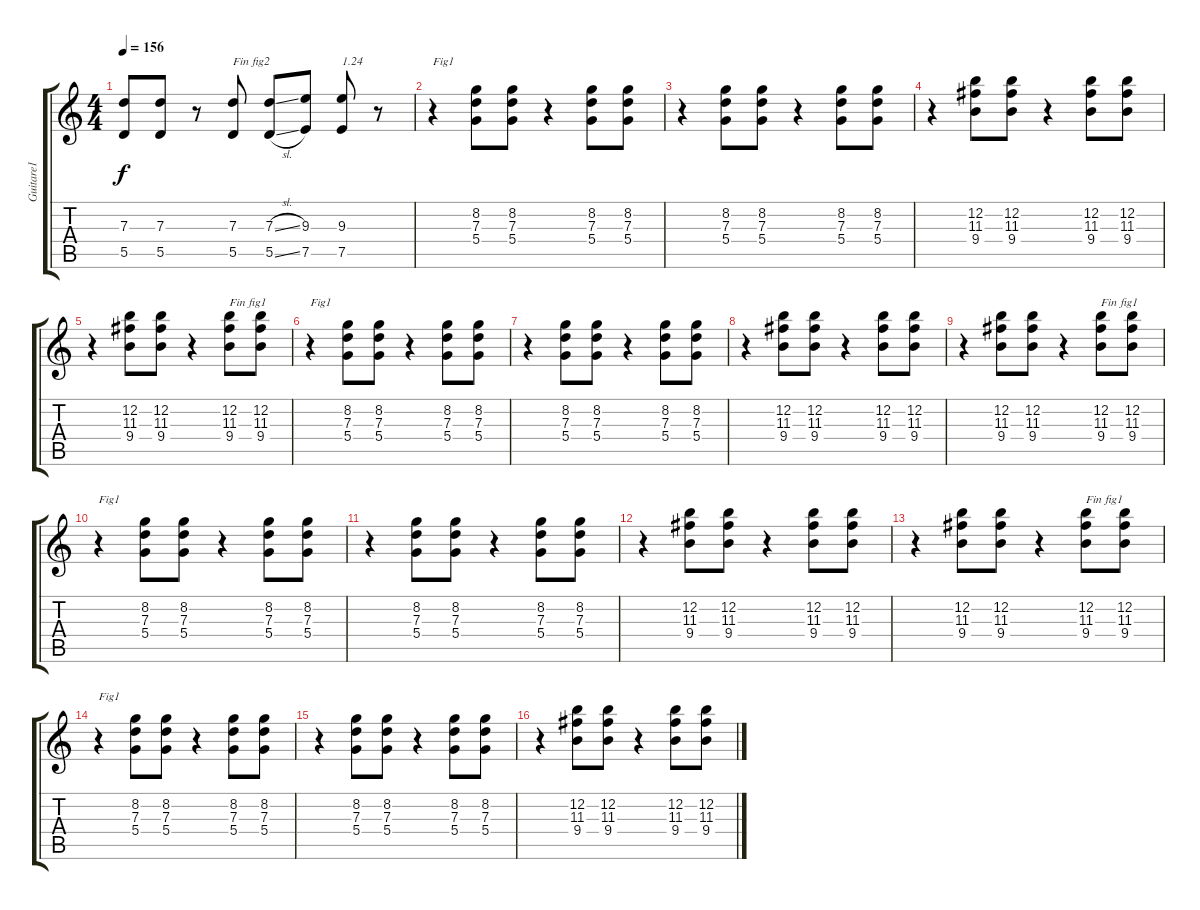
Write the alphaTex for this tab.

\track ("Guitare1" "Guitare1") {instrument distortionguitar}
\staff {score tabs}
\tuning (E4 B3 G3 D3 A2 E2) {hide}
\ts (4 4)
\tempo 156
\clef g2
\ks c
(7.3{t} 5.5{t}).8{dy f} (7.3 5.5).8 r.8 (7.3 5.5).8{txt "Fin fig2"} (7.3{sl} 5.5{sl}).8 (9.3 7.5).8 (9.3 7.5).8{txt "1.24"} r.8 |
r.4{txt "Fig1"} (8.2 7.3 5.4).8 (8.2 7.3 5.4).8 r.4 (8.2 7.3 5.4).8 (8.2 7.3 5.4).8 |
r.4 (8.2 7.3 5.4).8 (8.2 7.3 5.4).8 r.4 (8.2 7.3 5.4).8 (8.2 7.3 5.4).8 |
r.4 (12.2 11.3 9.4).8 (12.2 11.3 9.4).8 r.4 (12.2 11.3 9.4).8 (12.2 11.3 9.4).8 |
r.4 (12.2 11.3 9.4).8 (12.2 11.3 9.4).8 r.4 (12.2 11.3 9.4).8{txt "Fin fig1"} (12.2 11.3 9.4).8 |
r.4{txt "Fig1"} (8.2 7.3 5.4).8 (8.2 7.3 5.4).8 r.4 (8.2 7.3 5.4).8 (8.2 7.3 5.4).8 |
r.4 (8.2 7.3 5.4).8 (8.2 7.3 5.4).8 r.4 (8.2 7.3 5.4).8 (8.2 7.3 5.4).8 |
r.4 (12.2 11.3 9.4).8 (12.2 11.3 9.4).8 r.4 (12.2 11.3 9.4).8 (12.2 11.3 9.4).8 |
r.4 (12.2 11.3 9.4).8 (12.2 11.3 9.4).8 r.4 (12.2 11.3 9.4).8{txt "Fin fig1"} (12.2 11.3 9.4).8 |
r.4{txt "Fig1"} (8.2 7.3 5.4).8 (8.2 7.3 5.4).8 r.4 (8.2 7.3 5.4).8 (8.2 7.3 5.4).8 |
r.4 (8.2 7.3 5.4).8 (8.2 7.3 5.4).8 r.4 (8.2 7.3 5.4).8 (8.2 7.3 5.4).8 |
r.4 (12.2 11.3 9.4).8 (12.2 11.3 9.4).8 r.4 (12.2 11.3 9.4).8 (12.2 11.3 9.4).8 |
r.4 (12.2 11.3 9.4).8 (12.2 11.3 9.4).8 r.4 (12.2 11.3 9.4).8{txt "Fin fig1"} (12.2 11.3 9.4).8 |
r.4{txt "Fig1"} (8.2 7.3 5.4).8 (8.2 7.3 5.4).8 r.4 (8.2 7.3 5.4).8 (8.2 7.3 5.4).8 |
r.4 (8.2 7.3 5.4).8 (8.2 7.3 5.4).8 r.4 (8.2 7.3 5.4).8 (8.2 7.3 5.4).8 |
r.4 (12.2 11.3 9.4).8 (12.2 11.3 9.4).8 r.4 (12.2 11.3 9.4).8 (12.2 11.3 9.4).8
